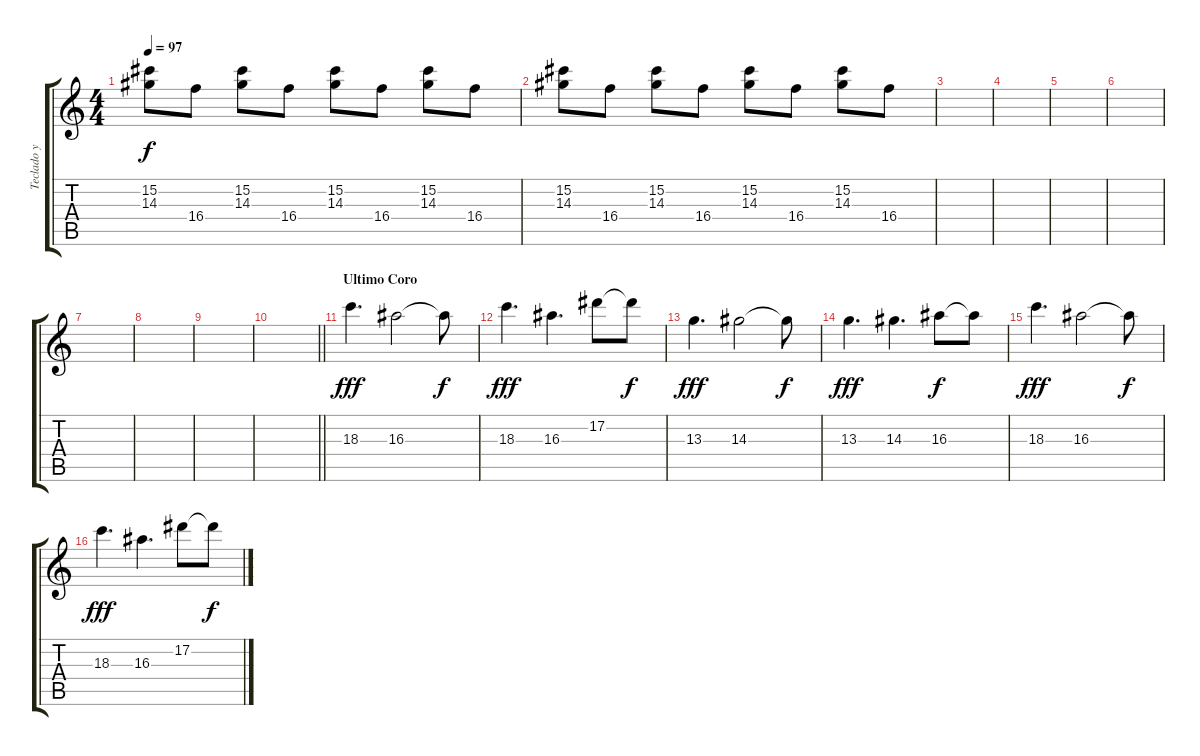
\track ("Teclado y Delay" "Teclado y ") {instrument overdrivenguitar}
\staff {score tabs}
\tuning (Eb4 Bb3 Gb3 Db3 Ab2 Eb2) {hide}
\ts (4 4)
\tempo 97
\clef g2
\ks c
(15.2 14.3).8{dy f} 16.4.8 (15.2 14.3).8 16.4.8 (15.2 14.3).8 16.4.8 (15.2 14.3).8 16.4.8 |
(15.2 14.3).8 16.4.8 (15.2 14.3).8 16.4.8 (15.2 14.3).8 16.4.8 (15.2 14.3).8 16.4.8 |
|
|
|
|
|
|
|
\barLineRight lightlight
|
\section ("" "Ultimo Coro")
18.3.4{d dy fff volume 13 instrument overdrivenguitar} 16.3.2 16.3{t}.8{dy f} |
18.3.4{d dy fff} 16.3.4{d} 17.2.8 17.2{t}.8{dy f} |
13.3.4{d dy fff} 14.3.2 14.3{t}.8{dy f} |
13.3.4{d dy fff} 14.3.4{d} 16.3.8{dy f} 16.3{t}.8 |
18.3.4{d dy fff} 16.3.2 16.3{t}.8{dy f} |
18.3.4{d dy fff} 16.3.4{d} 17.2.8 17.2{t}.8{dy f}
